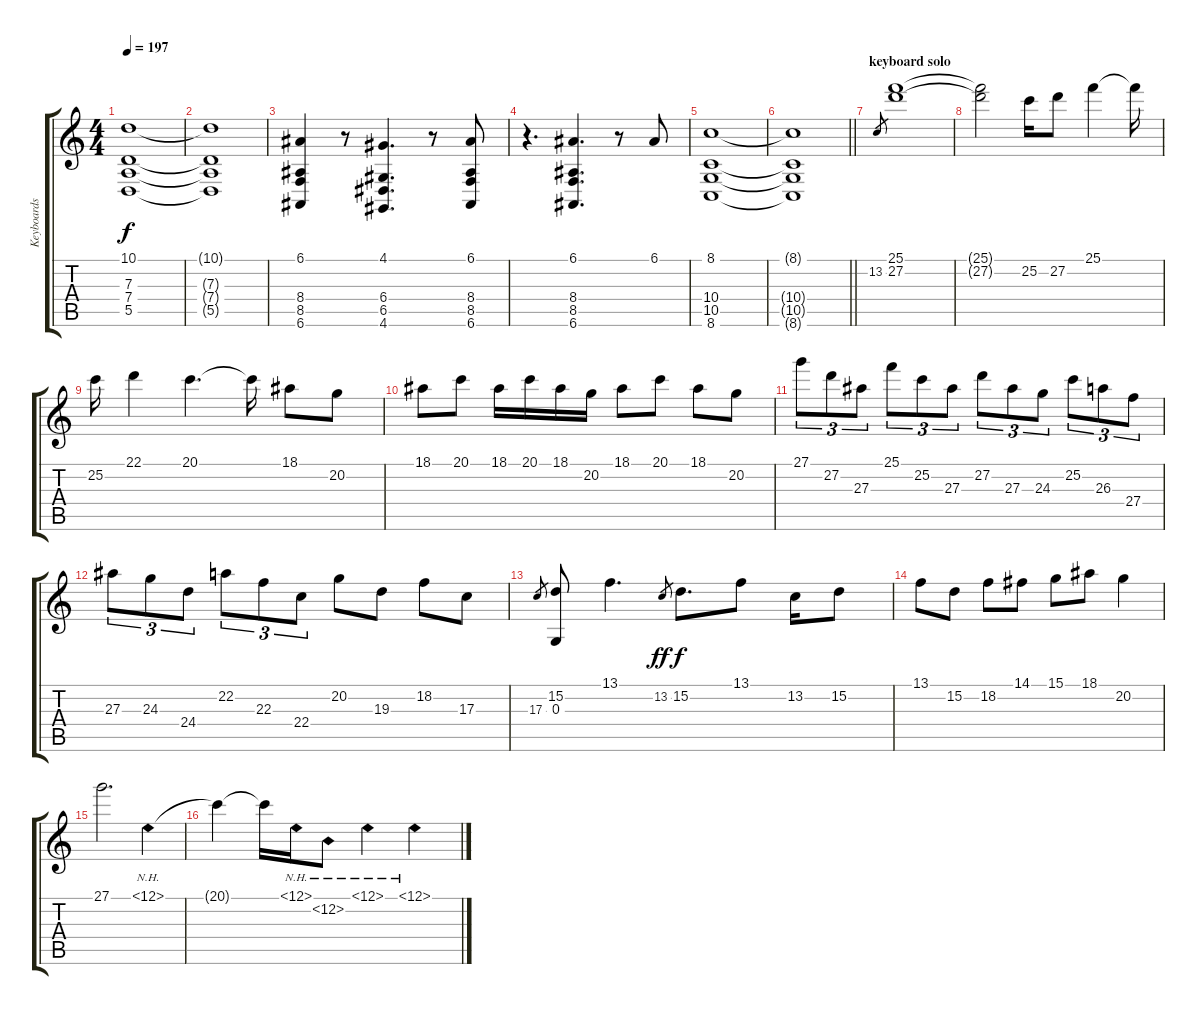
\track ("Keyboards and Synths (Lord)" "Keyboards ") {instrument drawbarorgan}
\staff {score tabs}
\tuning (E4 B3 G3 D3 A2 E2) {hide}
\ts (4 4)
\tempo 197
\clef g2
\ks c
(10.1 7.3 7.4 5.5).1{dy f} |
(10.1{t} 7.3{t} 7.4{t} 5.5{t}).1 |
(6.1 8.4 8.5 6.6).4 r.8 (4.1 6.4 6.5 4.6).4{d} r.8 (6.1 8.4 8.5 6.6).8 |
r.4{d} (6.1 8.4 8.5 6.6).4{d} r.8 6.1.8 |
(8.1 10.4 10.5 8.6).1 |
\barLineRight lightlight
(8.1{t} 10.4{t} 10.5{t} 8.6{t}).1 |
\section ("" "keyboard solo")
13.2.8{gr} (25.1 27.2).1 |
(25.1{t} 27.2{t}).2 25.2.16 27.2.8 25.1.4 25.1{t}.16 |
25.2.16 22.1.4 20.1.4{d} 20.1{t}.16 18.1.8 20.2.8 |
18.1.8 20.1.8 18.1.16 20.1.16 18.1.16 20.2.16 18.1.8 20.1.8 18.1.8 20.2.8 |
27.1.8{tu (3 2)} 27.2.8{tu (3 2)} 27.3.8{tu (3 2)} 25.1.8{tu (3 2)} 25.2.8{tu (3 2)} 27.3.8{tu (3 2)} 27.2.8{tu (3 2)} 27.3.8{tu (3 2)} 24.3.8{tu (3 2)} 25.2.8{tu (3 2)} 26.3.8{tu (3 2)} 27.4.8{tu (3 2)} |
27.3.8{tu (3 2)} 24.3.8{tu (3 2)} 24.4.8{tu (3 2)} 22.2.8{tu (3 2)} 22.3.8{tu (3 2)} 22.4.8{tu (3 2)} 20.2.8 19.3.8 18.2.8 17.3.8 |
17.3.8{gr} (15.2 0.3).8 13.1.4{d} 13.2.8{gr dy ff} 15.2.8{d dy f} 13.1.8 13.2.16 15.2.8 |
13.1.8 15.2.8 18.2.8 14.1.8 15.1.8 18.1.8 20.2.4 |
27.1.2{d} 20.1{nh}.4 |
20.1{t}.4 20.1{t}.16 18.1{nh}.16 20.2{nh}.8 20.1{nh}.4 20.1{nh}.4
